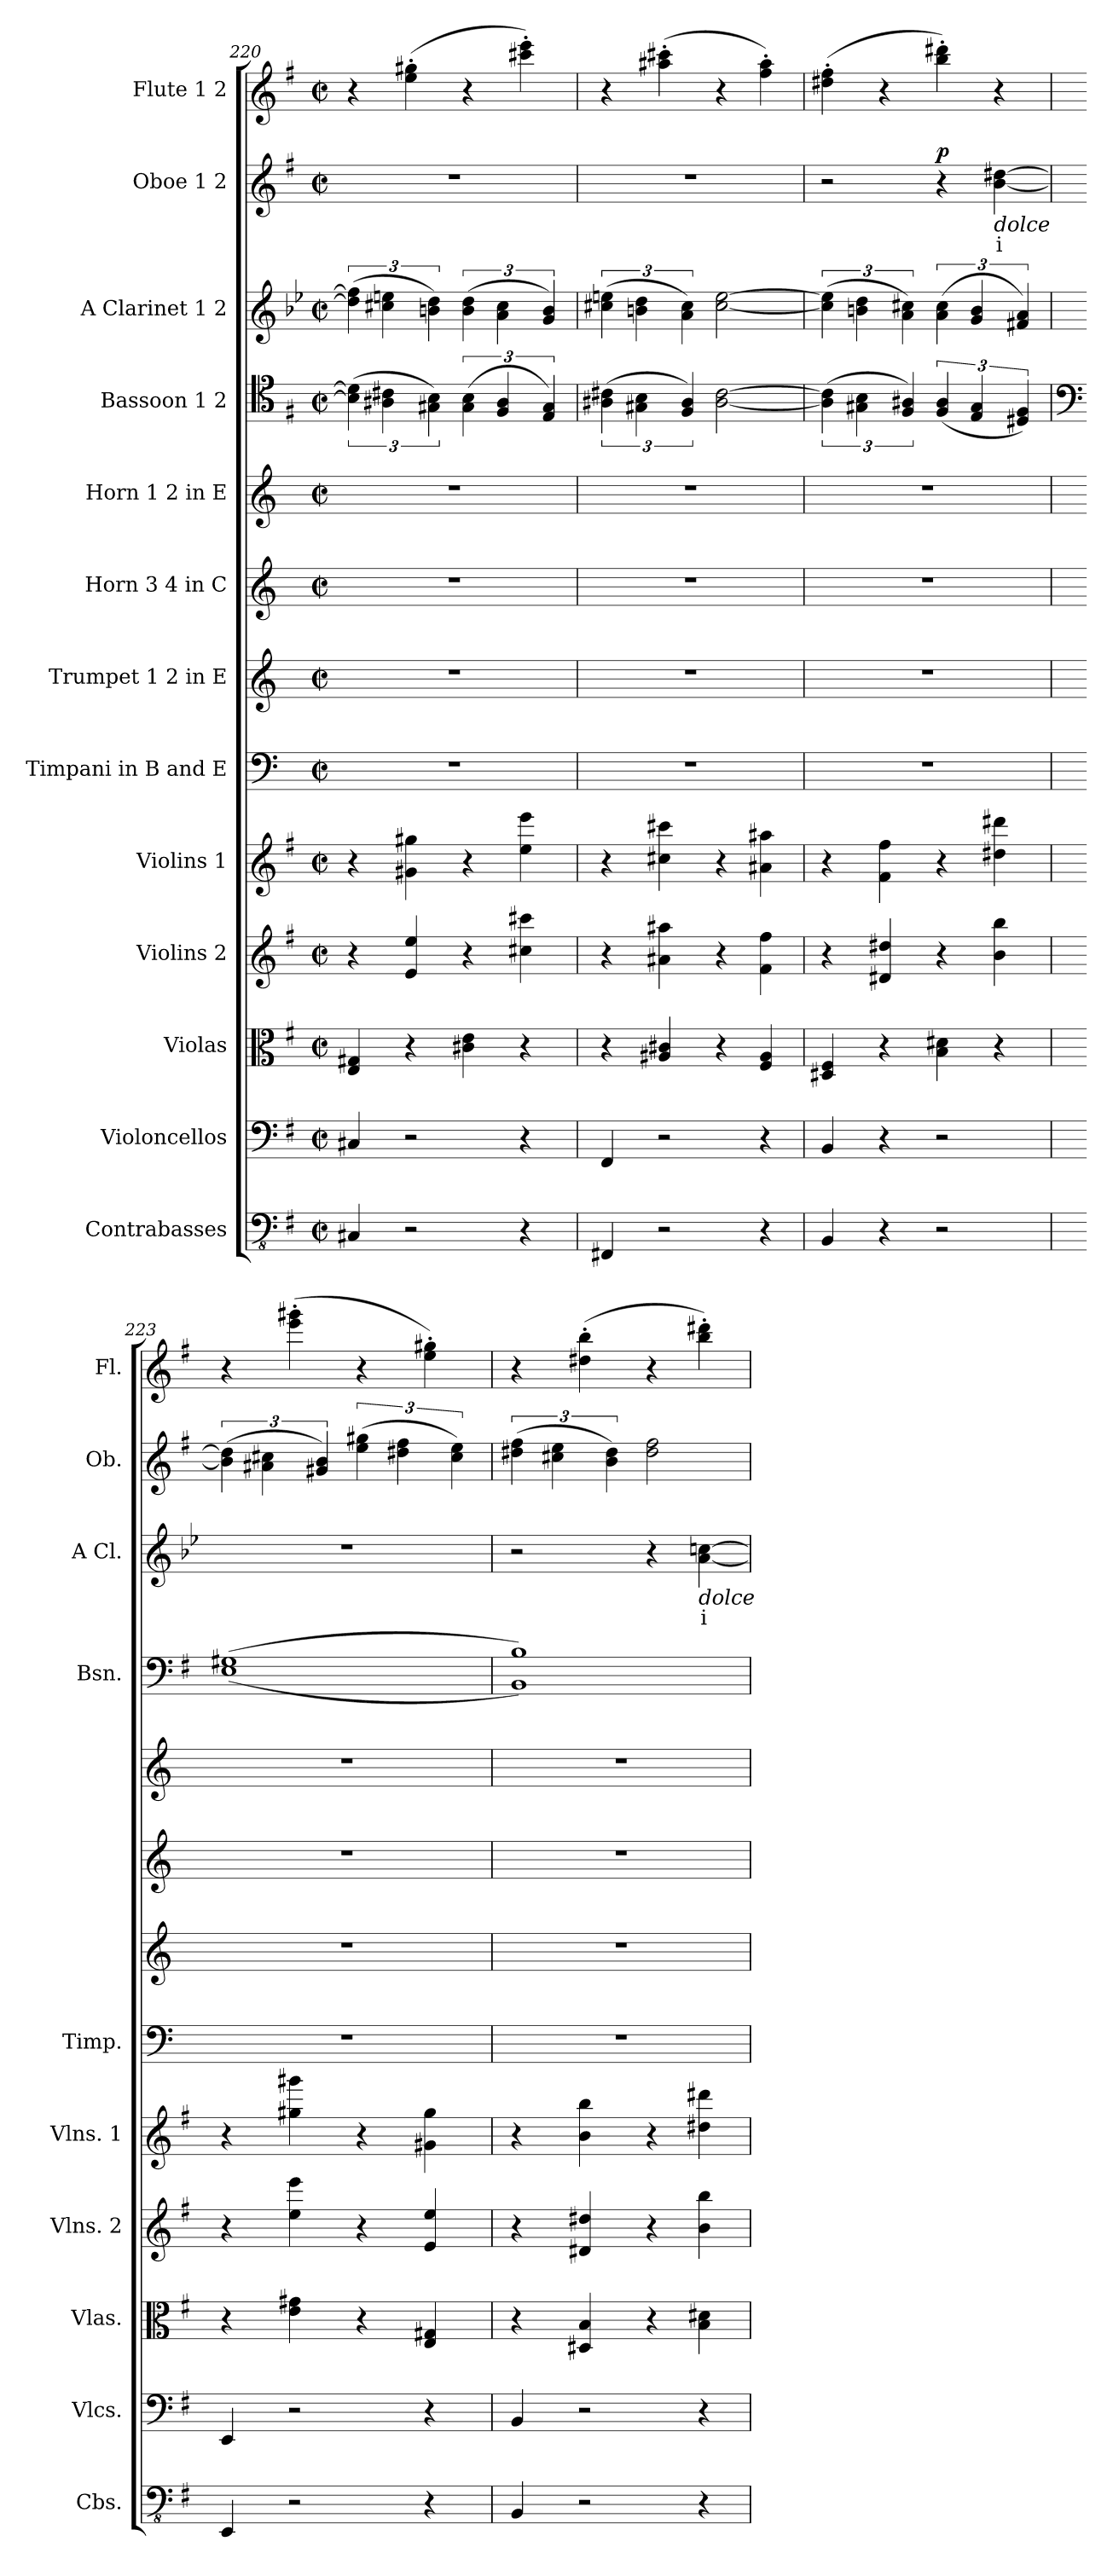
**kern	**kern	**kern	**kern	**kern	**kern	**kern	**kern	**kern	**kern	**kern	**text	**kern	**text	**dynam	**kern
*part13	*part12	*part11	*part10	*part9	*part8	*part7	*part6	*part5	*part4	*part3	*part3	*part2	*part2	*part2	*part1
*staff13	*staff12	*staff11	*staff10	*staff9	*staff8	*staff7	*staff6	*staff5	*staff4	*staff3	*staff3	*staff2	*staff2	*staff2	*staff1
*I"Contrabasses	*I"Violoncellos	*I"Violas	*I"Violins 2	*I"Violins 1	*I"Timpani in B and E	*I"Trumpet 1 2 in E	*I"Horn 3 4  in C	*I"Horn 1 2 in E	*I"Bassoon 1 2	*I"A Clarinet 1 2	*	*I"Oboe 1 2	*	*	*I"Flute 1 2
*I'Cbs.	*I'Vlcs.	*I'Vlas.	*I'Vlns. 2	*I'Vlns. 1	*I'Timp.	*	*	*	*I'Bsn.	*I'A Cl.	*	*I'Ob.	*	*	*I'Fl.
*clefFv4	*clefF4	*clefC3	*clefG2	*clefG2	*clefF4	*clefG2	*clefG2	*clefG2	*clefC4	*clefG2	*	*clefG2	*	*	*clefG2
*	*	*	*	*	*	*ITrd-2c-4	*ITrd7c12	*ITrd5c8	*	*ITrd2c3	*	*	*	*	*
*k[f#]	*k[f#]	*k[f#]	*k[f#]	*k[f#]	*k[]	*k[f#c#g#d#]	*k[]	*k[f#c#g#d#]	*k[f#]	*k[f#]	*	*k[f#]	*	*	*k[f#]
*M2/2	*M2/2	*M2/2	*M2/2	*M2/2	*M2/2	*M2/2	*M2/2	*M2/2	*M2/2	*M2/2	*	*M2/2	*	*	*M2/2
*met(c|)	*met(c|)	*met(c|)	*met(c|)	*met(c|)	*met(c|)	*met(c|)	*met(c|)	*met(c|)	*met(c|)	*met(c|)	*	*met(c|)	*	*	*met(c|)
=220	=220	=220	=220	=220	=220	=220	=220	=220	=220	=220	=220	=220	=220	=220	=220
4CC#X/	4C#X/	4E/ 4G#X/	4r	4r	1r	1r	1r	1r	(>6B\] 6d#\]	(>6b\] 6dd#\]	.	1r	.	.	4r
.	.	.	.	.	.	.	.	.	6A#X\ 6c#X\	6a#X\ 6cc#X\	.	.	.	.	.
2r	2r	4r	4e/ 4ee/	4g#X\ 4gg#X\	.	.	.	.	.	.	.	.	.	.	(>4ee\' 4gg#X\'
.	.	.	.	.	.	.	.	.	6G#X\ 6B\)	6g#X\ 6b\)	.	.	.	.	.
.	.	4c#X\ 4e\	4r	4r	.	.	.	.	(>6G#\ 6B\	(>6g#\ 6b\	.	.	.	.	4r
.	.	.	.	.	.	.	.	.	6F#/ 6A#/	6f#\ 6a#\	.	.	.	.	.
4r	4r	4r	4cc#X\ 4ccc#X\	4ee\ 4eee\	.	.	.	.	.	.	.	.	.	.	4ccc#X\' 4eee\')
.	.	.	.	.	.	.	.	.	6E/ 6G#/)	6e/ 6g#/)	.	.	.	.	.
=221	=221	=221	=221	=221	=221	=221	=221	=221	=221	=221	=221	=221	=221	=221	=221
4FFF#X/	4FF#/	4r	4r	4r	1r	1r	1r	1r	(>6A#X\ 6c#X\	(>6a#X\ 6cc#X\	.	1r	.	.	4r
.	.	.	.	.	.	.	.	.	6G#X\ 6B\	6g#X\ 6b\	.	.	.	.	.
2r	2r	4A#X/ 4c#X/	4a#X\ 4aa#X\	4cc#X\ 4ccc#X\	.	.	.	.	.	.	.	.	.	.	(>4aa#X\' 4ccc#X\'
.	.	.	.	.	.	.	.	.	6F#/ 6A#/)	6f#\ 6a#\)	.	.	.	.	.
.	.	4r	4r	4r	.	.	.	.	[2A#\ [2c#\	[2a#\ [2cc#\	.	.	.	.	4r
4r	4r	4F#/ 4A#/	4f#\ 4ff#\	4a#X\ 4aa#X\	.	.	.	.	.	.	.	.	.	.	4ff#\' 4aa#\')
=222	=222	=222	=222	=222	=222	=222	=222	=222	=222	=222	=222	=222	=222	=222	=222
4BBB/	4BB/	4D#X/ 4F#/	4r	4r	1r	1r	1r	1r	(>6A#\] 6c#\]	(>6a#\] 6cc#\]	.	2r	.	.	(>4dd#X\' 4ff#\'
.	.	.	.	.	.	.	.	.	6G#X\ 6B\	6g#X\ 6b\	.	.	.	.	.
4r	4r	4r	4d#X/ 4dd#X/	4f#\ 4ff#\	.	.	.	.	.	.	.	.	.	.	4r
.	.	.	.	.	.	.	.	.	6F#/ 6A#X/)	6f#\ 6a#X\)	.	.	.	.	.
!	!	!	!	!	!	!	!	!	!	!	!	!	!	!LO:DY:b	!
2r	2r	4B\ 4d#X\	4r	4r	.	.	.	.	(<6F#/ 6A#/	(>6f#\ 6a#\	.	4r	.	p	4bb\' 4ddd#X\')
.	.	.	.	.	.	.	.	.	6E/ 6G#/	6e/ 6g#/	.	.	.	.	.
!	!	!	!	!	!	!	!	!	!	!	!	!LO:TX:b:i:t=dolce	!	!	!
!	!	!	!	!	!	!	!	!	!	!	!	!	!LO:LY:b:color=#FF0000	!	!
.	.	4r	4b\ 4bb\	4dd#X\ 4ddd#X\	.	.	.	.	.	.	.	[4b\ [4dd#X\	i	.	4r
.	.	.	.	.	.	.	.	.	6D#X/ 6F#/)	6d#X/ 6f#/)	.	.	.	.	.
=223	=223	=223	=223	=223	=223	=223	=223	=223	=223	=223	=223	=223	=223	=223	=223
*	*	*	*	*	*	*	*	*	*clefF4	*	*	*	*	*	*
4EEE/	4EE/	4r	4r	4r	1r	1r	1r	1r	(>(>1E 1G#X	1r	.	(>6b\] 6dd#\]	.	.	4r
.	.	.	.	.	.	.	.	.	.	.	.	6a#X\ 6cc#X\	.	.	.
2r	2r	4e\ 4g#X\	4ee\ 4eee\	4gg#X\ 4ggg#X\	.	.	.	.	.	.	.	.	.	.	(>4eee\' 4ggg#X\'
.	.	.	.	.	.	.	.	.	.	.	.	6g#X/ 6b/)	.	.	.
.	.	4r	4r	4r	.	.	.	.	.	.	.	(>6ee\ 6gg#X\	.	.	4r
.	.	.	.	.	.	.	.	.	.	.	.	6dd#X\ 6ff#\	.	.	.
4r	4r	4E/ 4G#X/	4e/ 4ee/	4g#X\ 4gg#\	.	.	.	.	.	.	.	.	.	.	4ee\' 4gg#X\')
.	.	.	.	.	.	.	.	.	.	.	.	6cc#\ 6ee\)	.	.	.
=224	=224	=224	=224	=224	=224	=224	=224	=224	=224	=224	=224	=224	=224	=224	=224
4BBB/	4BB/	4r	4r	4r	1r	1r	1r	1r	1BB 1B))	2r	.	(>6dd#X\ 6ff#\	.	.	4r
.	.	.	.	.	.	.	.	.	.	.	.	6cc#X\ 6ee\	.	.	.
2r	2r	4D#X/ 4B/	4d#X/ 4dd#X/	4b\ 4bb\	.	.	.	.	.	.	.	.	.	.	(>4dd#X\' 4bb\'
.	.	.	.	.	.	.	.	.	.	.	.	6b\ 6dd#\)	.	.	.
.	.	4r	4r	4r	.	.	.	.	.	4r	.	2dd#\ 2ff#\	.	.	4r
!	!	!	!	!	!	!	!	!	!	!LO:TX:b:i:t=dolce	!	!	!	!	!
!	!	!	!	!	!	!	!	!	!	!	!LO:LY:b:color=#FF0000	!	!	!	!
4r	4r	4B\ 4d#X\	4b\ 4bb\	4dd#X\ 4ddd#X\	.	.	.	.	.	[4f#\ [4an\	i	.	.	.	4bb\' 4ddd#X\')
=	=	=	=	=	=	=	=	=	=	=	=	=	=	=	=
*-	*-	*-	*-	*-	*-	*-	*-	*-	*-	*-	*-	*-	*-	*-	*-
